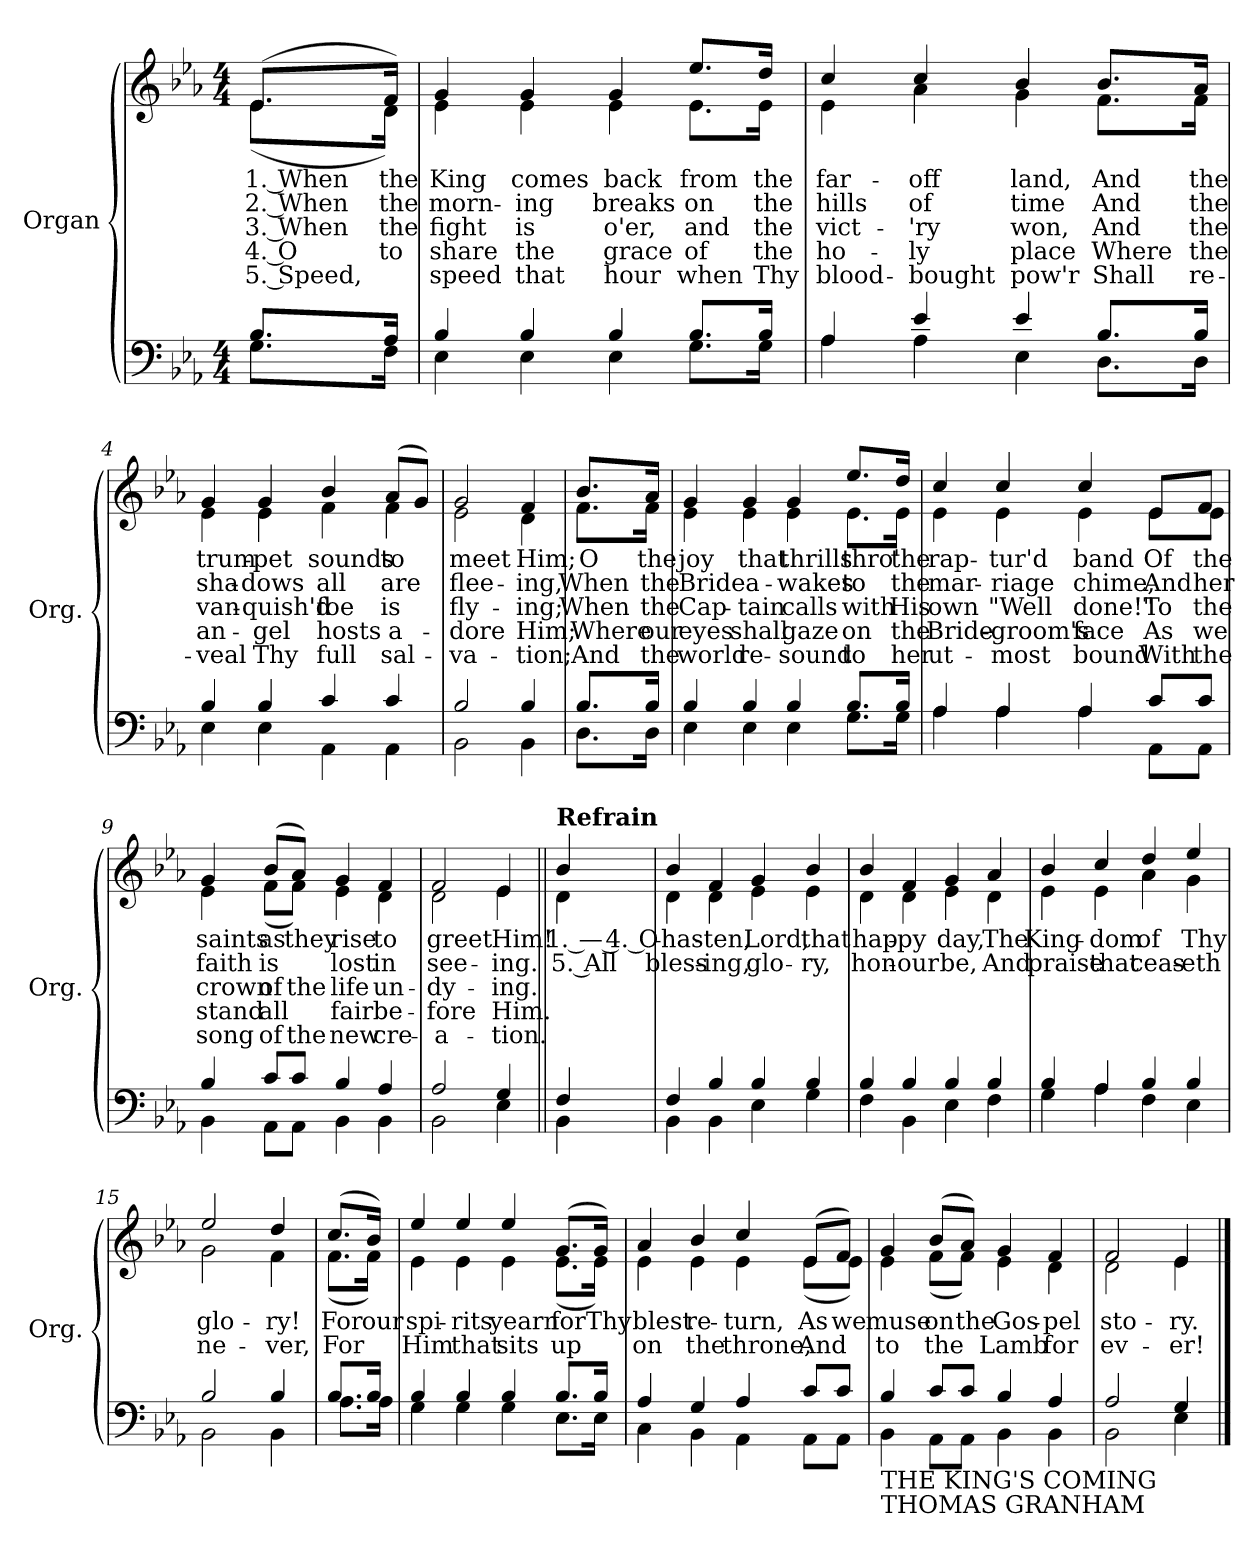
**kern	**kern	**text	**text	**text	**text	**text
*part1	*part1	*part1	*part1	*part1	*part1	*part1
*staff2	*staff1	*staff1	*staff1	*staff1	*staff1	*staff1
*I"Organ	*	*	*	*	*	*
*I'Org.	*	*	*	*	*	*
*clefF4	*clefG2	*	*	*	*	*
*k[b-e-a-]	*k[b-e-a-]	*	*	*	*	*
*M4/4	*M4/4	*	*	*	*	*
=1	=1	=1	=1	=1	=1	=1
*^	*	*	*	*	*	*
!	!	!	!LO:LY:b	!LO:LY:b	!LO:LY:b	!LO:LY:b	!LO:LY:b
*	*	*^	*	*	*	*	*
8.B-/L	8.G\L	(8.e-/L	(8.e-\L	1. When	2. When	3. When	4. O	5. Speed,
!	!	!	!	!LO:LY:b	!LO:LY:b	!LO:LY:b	!LO:LY:b	!
16A-/Jk	16F\Jk	16f/Jk)	16d\Jk)	the	the	the	to	.
=2	=2	=2	=2	=2	=2	=2	=2	=2
!	!	!	!	!LO:LY:b	!LO:LY:b	!LO:LY:b	!LO:LY:b	!LO:LY:b
4B-/	4E-\	4g/	4e-\	King	morn-	fight	share	speed
!	!	!	!	!LO:LY:b	!LO:LY:b	!LO:LY:b	!LO:LY:b	!LO:LY:b
4B-/	4E-\	4g/	4e-\	comes	-ing	is	the	that
!	!	!	!	!LO:LY:b	!LO:LY:b	!LO:LY:b	!LO:LY:b	!LO:LY:b
4B-/	4E-\	4g/	4e-\	back	breaks	o'er,	grace	hour
!	!	!	!	!LO:LY:b	!LO:LY:b	!LO:LY:b	!LO:LY:b	!LO:LY:b
8.B-/L	8.G\L	8.ee-/L	8.e-\L	from	on	and	of	when
!	!	!	!	!LO:LY:b	!LO:LY:b	!LO:LY:b	!LO:LY:b	!LO:LY:b
16B-/Jk	16G\Jk	16dd/Jk	16e-\Jk	the	the	the	the	Thy
=3	=3	=3	=3	=3	=3	=3	=3	=3
!	!	!	!	!LO:LY:b	!LO:LY:b	!LO:LY:b	!LO:LY:b	!LO:LY:b
4A-/	4A-\	4cc/	4e-\	far-	hills	vict-	ho-	blood-
!	!	!	!	!LO:LY:b	!LO:LY:b	!LO:LY:b	!LO:LY:b	!LO:LY:b
4e-/	4A-\	4cc/	4a-\	-off	of	-'ry	-ly	-bought
!	!	!	!	!LO:LY:b	!LO:LY:b	!LO:LY:b	!LO:LY:b	!LO:LY:b
4e-/	4E-\	4b-/	4g\	land,	time	won,	place	pow'r
!	!	!	!	!LO:LY:b	!LO:LY:b	!LO:LY:b	!LO:LY:b	!LO:LY:b
8.B-/L	8.D\L	8.b-/L	8.f\L	And	And	And	Where	Shall
!	!	!	!	!LO:LY:b	!LO:LY:b	!LO:LY:b	!LO:LY:b	!LO:LY:b
16B-/Jk	16D\Jk	16a-/Jk	16f\Jk	the	the	the	the	re-
!!LO:LB:g=z	!!
=4	=4	=4	=4	=4	=4	=4	=4	=4
!	!	!	!	!LO:LY:b	!LO:LY:b	!LO:LY:b	!LO:LY:b	!LO:LY:b
4B-/	4E-\	4g/	4e-\	trum-	sha-	van-	an-	-veal
!	!	!	!	!LO:LY:b	!LO:LY:b	!LO:LY:b	!LO:LY:b	!LO:LY:b
4B-/	4E-\	4g/	4e-\	-pet	-dows	-quish'd	-gel	Thy
!	!	!	!	!LO:LY:b	!LO:LY:b	!LO:LY:b	!LO:LY:b	!LO:LY:b
4c/	4AA-\	4b-/	4f\	sounds	all	foe	hosts	full
!	!	!	!	!LO:LY:b	!LO:LY:b	!LO:LY:b	!LO:LY:b	!LO:LY:b
4c/	4AA-\	(8a-/L	4f\	to	are	is	a-	sal-
.	.	8g/J)	.	.	.	.	.	.
=5	=5	=5	=5	=5	=5	=5	=5	=5
!	!	!	!	!LO:LY:b	!LO:LY:b	!LO:LY:b	!LO:LY:b	!LO:LY:b
2B-/	2BB-\	2g/	2e-\	meet	flee-	fly-	-dore	-va-
!	!	!	!	!LO:LY:b	!LO:LY:b	!LO:LY:b	!LO:LY:b	!LO:LY:b
4B-/	4BB-\	4f/	4d\	Him;	-ing,	-ing;	Him;	-tion;
!!LO:LB:g=z	!!
=6	=6	=6	=6	=6	=6	=6	=6	=6
!	!	!	!	!LO:LY:b	!LO:LY:b	!LO:LY:b	!LO:LY:b	!LO:LY:b
8.B-/L	8.D\L	8.b-/L	8.f\L	O	When	When	Where	And
!	!	!	!	!LO:LY:b	!LO:LY:b	!LO:LY:b	!LO:LY:b	!LO:LY:b
16B-/Jk	16D\Jk	16a-/Jk	16f\Jk	the	the	the	our	the
=7	=7	=7	=7	=7	=7	=7	=7	=7
!	!	!	!	!LO:LY:b	!LO:LY:b	!LO:LY:b	!LO:LY:b	!LO:LY:b
4B-/	4E-\	4g/	4e-\	joy	Bride	Cap-	eyes	world
!	!	!	!	!LO:LY:b	!LO:LY:b	!LO:LY:b	!LO:LY:b	!LO:LY:b
4B-/	4E-\	4g/	4e-\	that	a-	-tain	shall	re-
!	!	!	!	!LO:LY:b	!LO:LY:b	!LO:LY:b	!LO:LY:b	!LO:LY:b
4B-/	4E-\	4g/	4e-\	thrills	-wakes	calls	gaze	-sound
!	!	!	!	!LO:LY:b	!LO:LY:b	!LO:LY:b	!LO:LY:b	!LO:LY:b
8.B-/L	8.G\L	8.ee-/L	8.e-\L	thro'	to	with	on	to
!	!	!	!	!LO:LY:b	!LO:LY:b	!LO:LY:b	!LO:LY:b	!LO:LY:b
16B-/Jk	16G\Jk	16dd/Jk	16e-\Jk	the	the	His	the	her
=8	=8	=8	=8	=8	=8	=8	=8	=8
!	!	!	!	!LO:LY:b	!LO:LY:b	!LO:LY:b	!LO:LY:b	!LO:LY:b
4A-/	4A-\	4cc/	4e-\	rap-	mar-	own	Bride-	ut-
!	!	!	!	!LO:LY:b	!LO:LY:b	!LO:LY:b	!LO:LY:b	!LO:LY:b
4A-/	4A-\	4cc/	4e-\	-tur'd	-riage	"Well	-groom's	-most
!	!	!	!	!LO:LY:b	!LO:LY:b	!LO:LY:b	!LO:LY:b	!LO:LY:b
4A-/	4A-\	4cc/	4e-\	band	chime,	done!"	face	bound
!	!	!	!	!LO:LY:b	!LO:LY:b	!LO:LY:b	!LO:LY:b	!LO:LY:b
8c/L	8AA-\L	8e-/L	8e-\L	Of	And	To	As	With
!	!	!	!	!LO:LY:b	!LO:LY:b	!LO:LY:b	!LO:LY:b	!LO:LY:b
8c/J	8AA-\J	8f/J	8e-\J	the	her	the	we	the
!!LO:PB:g=z	!!
=9	=9	=9	=9	=9	=9	=9	=9	=9
!	!	!	!	!LO:LY:b	!LO:LY:b	!LO:LY:b	!LO:LY:b	!LO:LY:b
4B-/	4BB-\	4g/	4e-\	saints	faith	crown	stand	song
!	!	!	!	!LO:LY:b	!LO:LY:b	!LO:LY:b	!LO:LY:b	!LO:LY:b
8c/L	8AA-\L	(8b-/L	(8f\L	as	is	of	all	of
!	!	!	!	!LO:LY:b	!	!LO:LY:b	!	!LO:LY:b
8c/J	8AA-\J	8a-/J)	8f\J)	they	.	the	.	the
!	!	!	!	!LO:LY:b	!LO:LY:b	!LO:LY:b	!LO:LY:b	!LO:LY:b
4B-/	4BB-\	4g/	4e-\	rise	lost	life	fair	new
!	!	!	!	!LO:LY:b	!LO:LY:b	!LO:LY:b	!LO:LY:b	!LO:LY:b
4A-/	4BB-\	4f/	4d\	to	in	un-	be-	cre-
=10	=10	=10	=10	=10	=10	=10	=10	=10
!	!	!	!	!LO:LY:b	!LO:LY:b	!LO:LY:b	!LO:LY:b	!LO:LY:b
2A-/	2BB-\	2f/	2d\	greet	see-	-dy-	-fore	-a-
!	!	!	!	!LO:LY:b	!LO:LY:b	!LO:LY:b	!LO:LY:b	!LO:LY:b
4G/	4E-\	4e-/	4e-\	Him!	-ing.	-ing.	Him.	-tion.
!!LO:LB:g=z	!!
=11||	=11||	=11||	=11||	=11||	=11||	=11||	=11||	=11||
!	!	!LO:TX:a:B:t=Refrain	!	!	!	!	!	!
!	!	!	!	!LO:LY:b	!LO:LY:b	!	!	!
4F/	4BB-\	4b-/	4d\	1. — 4. O-	5. All	.	.	.
=12	=12	=12	=12	=12	=12	=12	=12	=12
!	!	!	!	!LO:LY:b	!LO:LY:b	!	!	!
4F/	4BB-\	4b-/	4d\	-has-	bless-	.	.	.
!	!	!	!	!LO:LY:b	!LO:LY:b	!	!	!
4B-/	4BB-\	4f/	4d\	-ten,	-ing,	.	.	.
!	!	!	!	!LO:LY:b	!LO:LY:b	!	!	!
4B-/	4E-\	4g/	4e-\	Lord,	glo-	.	.	.
!	!	!	!	!LO:LY:b	!LO:LY:b	!	!	!
4B-/	4G\	4b-/	4e-\	that	-ry,	.	.	.
=13	=13	=13	=13	=13	=13	=13	=13	=13
!	!	!	!	!LO:LY:b	!LO:LY:b	!	!	!
4B-/	4F\	4b-/	4d\	hap-	hon-	.	.	.
!	!	!	!	!LO:LY:b	!LO:LY:b	!	!	!
4B-/	4BB-\	4f/	4d\	-py	-our	.	.	.
!	!	!	!	!LO:LY:b	!LO:LY:b	!	!	!
4B-/	4E-\	4g/	4e-\	day,	be,	.	.	.
!	!	!	!	!LO:LY:b	!LO:LY:b	!	!	!
4B-/	4F\	4a-/	4d\	The	And	.	.	.
=14	=14	=14	=14	=14	=14	=14	=14	=14
!	!	!	!	!LO:LY:b	!LO:LY:b	!	!	!
4B-/	4G\	4b-/	4e-\	King-	praise	.	.	.
!	!	!	!	!LO:LY:b	!LO:LY:b	!	!	!
4A-/	4A-\	4cc/	4e-\	-dom	that	.	.	.
!	!	!	!	!LO:LY:b	!LO:LY:b	!	!	!
4B-/	4F\	4dd/	4a-\	of	ceas-	.	.	.
!	!	!	!	!LO:LY:b	!LO:LY:b	!	!	!
4B-/	4E-\	4ee-/	4g\	Thy	-eth	.	.	.
=15	=15	=15	=15	=15	=15	=15	=15	=15
!	!	!	!	!LO:LY:b	!LO:LY:b	!	!	!
2B-/	2BB-\	2ee-/	2g\	glo-	ne-	.	.	.
!	!	!	!	!LO:LY:b	!LO:LY:b	!	!	!
4B-/	4BB-\	4dd/	4f\	-ry!	-ver,	.	.	.
!!LO:LB:g=z	!!
=16	=16	=16	=16	=16	=16	=16	=16	=16
!	!	!	!	!LO:LY:b	!LO:LY:b	!	!	!
8.B-/L	8.A-\L	(8.cc/L	(8.f\L	For	For	.	.	.
!	!	!	!	!LO:LY:b	!	!	!	!
16B-/Jk	16A-\Jk	16b-/Jk)	16f\Jk)	our	.	.	.	.
=17	=17	=17	=17	=17	=17	=17	=17	=17
!	!	!	!	!LO:LY:b	!LO:LY:b	!	!	!
4B-/	4G\	4ee-/	4e-\	spi-	Him	.	.	.
!	!	!	!	!LO:LY:b	!LO:LY:b	!	!	!
4B-/	4G\	4ee-/	4e-\	-rits	that	.	.	.
!	!	!	!	!LO:LY:b	!LO:LY:b	!	!	!
4B-/	4G\	4ee-/	4e-\	yearn	sits	.	.	.
!	!	!	!	!LO:LY:b	!LO:LY:b	!	!	!
8.B-/L	8.E-\L	(8.g/L	(8.e-\L	for	up	.	.	.
!	!	!	!	!LO:LY:b	!	!	!	!
16B-/Jk	16E-\Jk	16g/Jk)	16e-\Jk)	Thy	.	.	.	.
=18	=18	=18	=18	=18	=18	=18	=18	=18
!	!	!	!	!LO:LY:b	!LO:LY:b	!	!	!
4A-/	4C\	4a-/	4e-\	blest	on	.	.	.
!	!	!	!	!LO:LY:b	!LO:LY:b	!	!	!
4G/	4BB-\	4b-/	4e-\	re-	the	.	.	.
!	!	!	!	!LO:LY:b	!LO:LY:b	!	!	!
4A-/	4AA-\	4cc/	4e-\	-turn,	throne,	.	.	.
!	!	!	!	!LO:LY:b	!LO:LY:b	!	!	!
8c/L	8AA-\L	(8e-/L	(8e-\L	As	And	.	.	.
!	!	!	!	!LO:LY:b	!	!	!	!
8c/J	8AA-\J	8f/J)	8e-\J)	we	.	.	.	.
!!LO:LB:g=z	!!
=19	=19	=19	=19	=19	=19	=19	=19	=19
!LO:TX:b:t=THE KING'S COMING	!	!	!	!	!	!	!	!
!LO:TX:b:t=THOMAS GRANHAM	!	!	!	!	!	!	!	!
!	!	!	!	!LO:LY:b	!LO:LY:b	!	!	!
4B-/	4BB-\	4g/	4e-\	muse	to	.	.	.
!	!	!	!	!LO:LY:b	!LO:LY:b	!	!	!
8c/L	8AA-\L	(8b-/L	(8f\L	on	the	.	.	.
!	!	!	!	!LO:LY:b	!	!	!	!
8c/J	8AA-\J	8a-/J)	8f\J)	the	.	.	.	.
!	!	!	!	!LO:LY:b	!LO:LY:b	!	!	!
4B-/	4BB-\	4g/	4e-\	Gos-	Lamb	.	.	.
!	!	!	!	!LO:LY:b	!LO:LY:b	!	!	!
4A-/	4BB-\	4f/	4d\	-pel	for	.	.	.
=20	=20	=20	=20	=20	=20	=20	=20	=20
!	!	!	!	!LO:LY:b	!LO:LY:b	!	!	!
2A-/	2BB-\	2f/	2d\	sto-	ev-	.	.	.
!	!	!	!	!LO:LY:b	!LO:LY:b	!	!	!
4G/	4E-\	4e-/	4e-\	-ry.	-er!	.	.	.
*v	*v	*	*	*	*	*	*	*
*	*v	*v	*	*	*	*	*
==	==	==	==	==	==	==
*-	*-	*-	*-	*-	*-	*-
